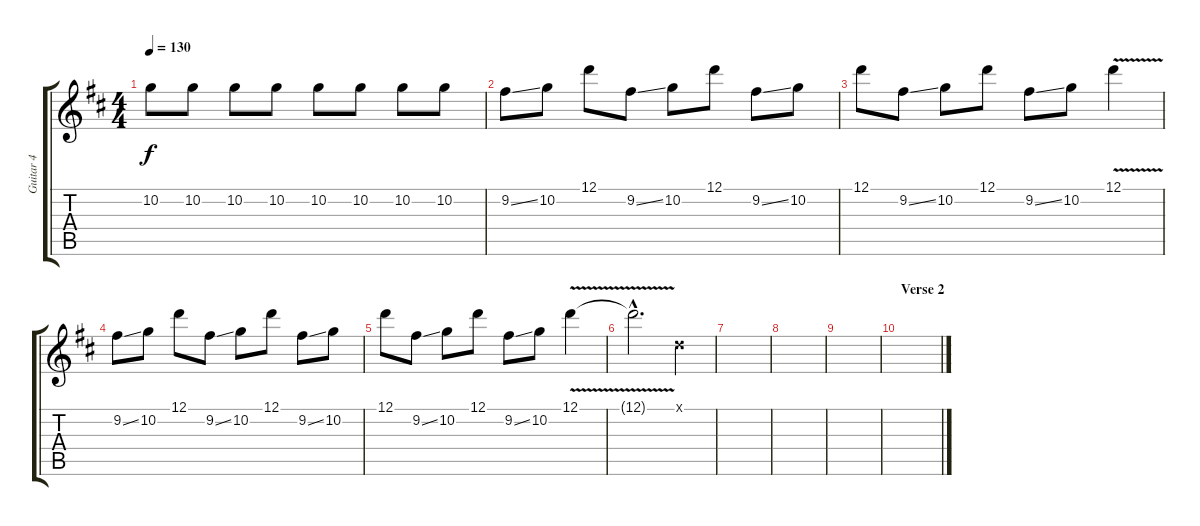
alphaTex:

\track ("Guitar 4" "Guitar 4") {instrument distortionguitar}
\staff {score tabs}
\tuning (D4 A3 F3 C3 G2 D2) {hide}
\ts (4 4)
\tempo 130
\clef g2
\ks d
10.2.8{dy f} 10.2.8 10.2.8 10.2.8 10.2.8 10.2.8 10.2.8 10.2.8 |
9.2{ss}.8 10.2.8 12.1.8 9.2{ss}.8 10.2.8 12.1.8 9.2{ss}.8 10.2.8 |
12.1.8 9.2{ss}.8 10.2.8 12.1.8 9.2{ss}.8 10.2.8 12.1{v}.4 |
9.2{ss}.8 10.2.8 12.1.8 9.2{ss}.8 10.2.8 12.1.8 9.2{ss}.8 10.2.8 |
12.1.8 9.2{ss}.8 10.2.8 12.1.8 9.2{ss}.8 10.2.8 12.1{v}.4 |
12.1{hac t}.2{d} 0.1{x}.4 |
|
|
|
\section ("" "Verse 2")
